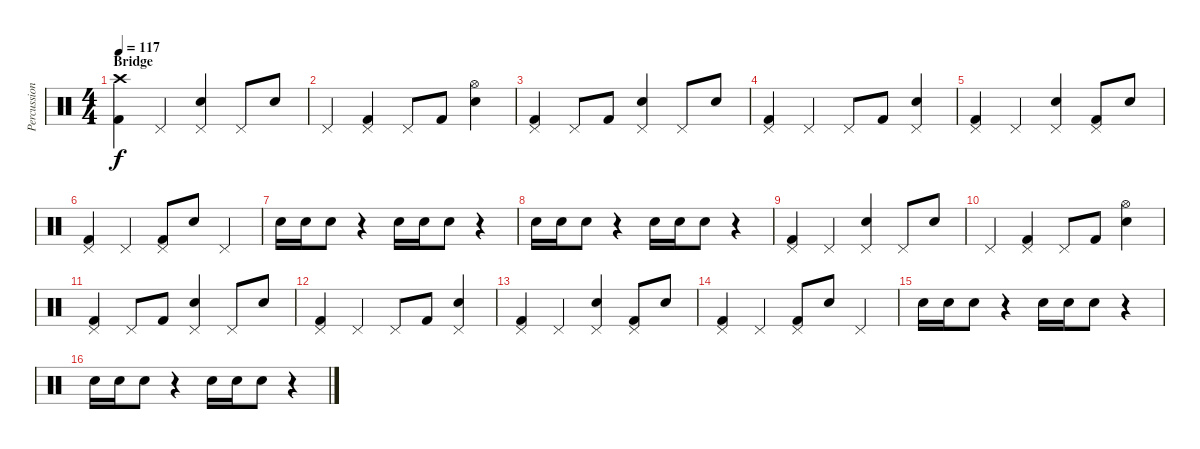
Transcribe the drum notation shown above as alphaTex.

\track ("Percussion" "Percussion") {instrument percussion}
\staff {score}
\articulation defaults
\ts (4 4)
\section ("" "Bridge")
\tempo 117
\clef neutral
\ks c
("Kick (hit) 2" "Crash high (hit)").4{dy f} "Pedal Hi-Hat (hit)".4 ("Electric Snare (hit)" "Pedal Hi-Hat (hit)").4 "Pedal Hi-Hat (hit)".8 "Electric Snare (hit)".8 |
"Pedal Hi-Hat (hit)".4 ("Kick (hit) 2" "Pedal Hi-Hat (hit)").4 "Pedal Hi-Hat (hit)".8 "Kick (hit) 2".8 ("Electric Snare (hit)" "Hi-Hat (open)").4 |
("Kick (hit) 2" "Pedal Hi-Hat (hit)").4 "Pedal Hi-Hat (hit)".8 "Kick (hit) 2".8 ("Electric Snare (hit)" "Pedal Hi-Hat (hit)").4 "Pedal Hi-Hat (hit)".8 "Electric Snare (hit)".8 |
("Kick (hit) 2" "Pedal Hi-Hat (hit)").4 "Pedal Hi-Hat (hit)".4 "Pedal Hi-Hat (hit)".8 "Kick (hit) 2".8 ("Electric Snare (hit)" "Pedal Hi-Hat (hit)").4 |
("Kick (hit) 2" "Pedal Hi-Hat (hit)").4 "Pedal Hi-Hat (hit)".4 ("Electric Snare (hit)" "Pedal Hi-Hat (hit)").4 ("Kick (hit) 2" "Pedal Hi-Hat (hit)").8 "Electric Snare (hit)".8 |
("Kick (hit) 2" "Pedal Hi-Hat (hit)").4 "Pedal Hi-Hat (hit)".4 ("Kick (hit) 2" "Pedal Hi-Hat (hit)").8 "Electric Snare (hit)".8 "Pedal Hi-Hat (hit)".4 |
"Electric Snare (hit)".16 "Electric Snare (hit)".16 "Electric Snare (hit)".8 r.4 "Electric Snare (hit)".16 "Electric Snare (hit)".16 "Electric Snare (hit)".8 r.4 |
"Electric Snare (hit)".16 "Electric Snare (hit)".16 "Electric Snare (hit)".8 r.4 "Electric Snare (hit)".16 "Electric Snare (hit)".16 "Electric Snare (hit)".8 r.4 |
("Kick (hit) 2" "Pedal Hi-Hat (hit)").4 "Pedal Hi-Hat (hit)".4 ("Electric Snare (hit)" "Pedal Hi-Hat (hit)").4 "Pedal Hi-Hat (hit)".8 "Electric Snare (hit)".8 |
"Pedal Hi-Hat (hit)".4 ("Kick (hit) 2" "Pedal Hi-Hat (hit)").4 "Pedal Hi-Hat (hit)".8 "Kick (hit) 2".8 ("Electric Snare (hit)" "Hi-Hat (open)").4 |
("Kick (hit) 2" "Pedal Hi-Hat (hit)").4 "Pedal Hi-Hat (hit)".8 "Kick (hit) 2".8 ("Electric Snare (hit)" "Pedal Hi-Hat (hit)").4 "Pedal Hi-Hat (hit)".8 "Electric Snare (hit)".8 |
("Kick (hit) 2" "Pedal Hi-Hat (hit)").4 "Pedal Hi-Hat (hit)".4 "Pedal Hi-Hat (hit)".8 "Kick (hit) 2".8 ("Electric Snare (hit)" "Pedal Hi-Hat (hit)").4 |
("Kick (hit) 2" "Pedal Hi-Hat (hit)").4 "Pedal Hi-Hat (hit)".4 ("Electric Snare (hit)" "Pedal Hi-Hat (hit)").4 ("Kick (hit) 2" "Pedal Hi-Hat (hit)").8 "Electric Snare (hit)".8 |
("Kick (hit) 2" "Pedal Hi-Hat (hit)").4 "Pedal Hi-Hat (hit)".4 ("Kick (hit) 2" "Pedal Hi-Hat (hit)").8 "Electric Snare (hit)".8 "Pedal Hi-Hat (hit)".4 |
"Electric Snare (hit)".16 "Electric Snare (hit)".16 "Electric Snare (hit)".8 r.4 "Electric Snare (hit)".16 "Electric Snare (hit)".16 "Electric Snare (hit)".8 r.4 |
"Electric Snare (hit)".16 "Electric Snare (hit)".16 "Electric Snare (hit)".8 r.4 "Electric Snare (hit)".16 "Electric Snare (hit)".16 "Electric Snare (hit)".8 r.4
